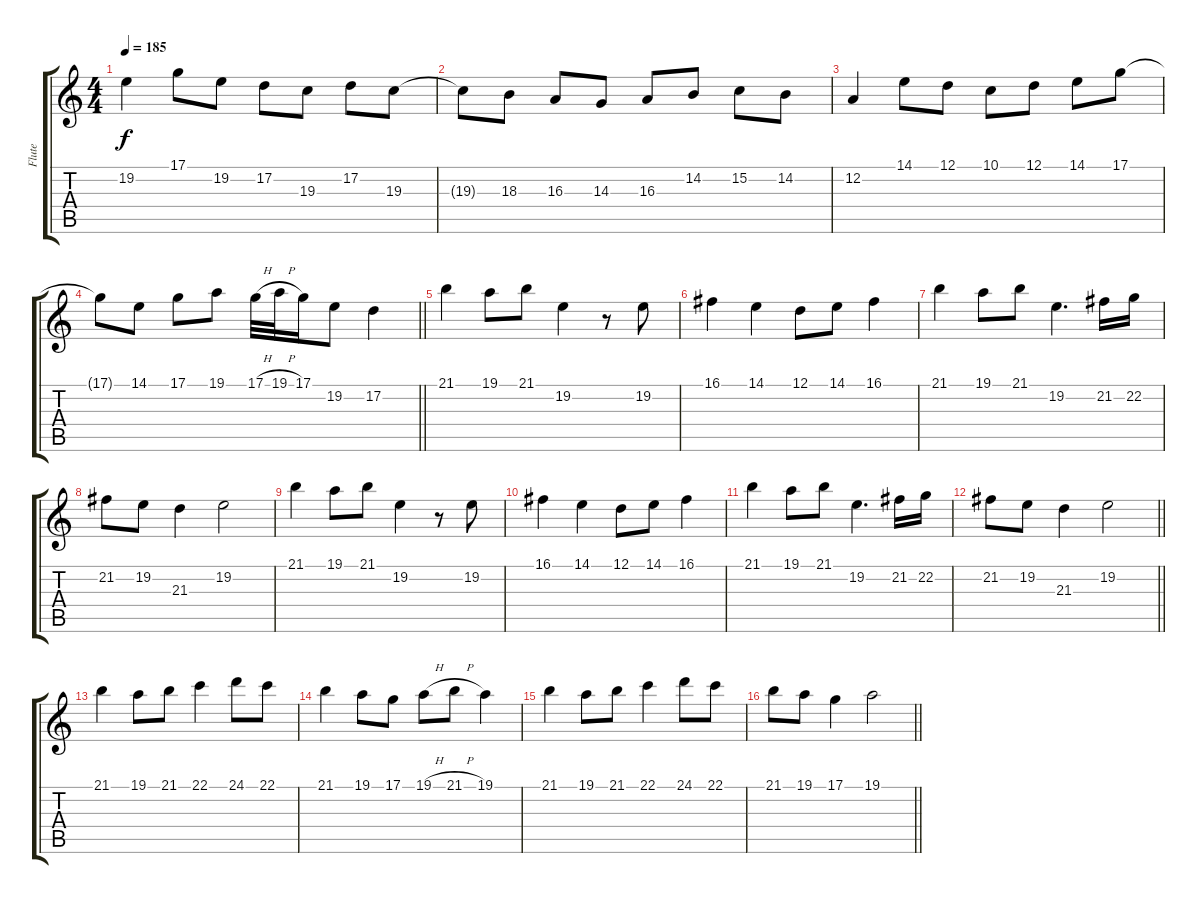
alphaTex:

\track ("Flute" "Flute") {instrument piccolo}
\staff {score tabs}
\tuning (D4 A3 F3 C3 G2 D2) {hide}
\ts (4 4)
\tempo 185
\clef g2
\ks c
19.2.4{dy f} 17.1.8 19.2.8 17.2.8 19.3.8 17.2.8 19.3.8 |
19.3{t}.8 18.3.8 16.3.8 14.3.8 16.3.8 14.2.8 15.2.8 14.2.8 |
12.2.4 14.1.8 12.1.8 10.1.8 12.1.8 14.1.8 17.1.8 |
\barLineRight lightlight
17.1{t}.8 14.1.8 17.1.8 19.1.8 17.1{h}.32 19.1{h}.32 17.1.16 19.2.8 17.2.4 |
\section ("" "")
21.1.4 19.1.8 21.1.8 19.2.4 r.8 19.2.8 |
16.1.4 14.1.4 12.1.8 14.1.8 16.1.4 |
21.1.4 19.1.8 21.1.8 19.2.4{d} 21.2.16 22.2.16 |
21.2.8 19.2.8 21.3.4 19.2.2 |
21.1.4 19.1.8 21.1.8 19.2.4 r.8 19.2.8 |
16.1.4 14.1.4 12.1.8 14.1.8 16.1.4 |
21.1.4 19.1.8 21.1.8 19.2.4{d} 21.2.16 22.2.16 |
\barLineRight lightlight
21.2.8 19.2.8 21.3.4 19.2.2 |
21.1.4 19.1.8 21.1.8 22.1.4 24.1.8 22.1.8 |
21.1.4 19.1.8 17.1.8 19.1{h}.8 21.1{h}.8 19.1.4 |
21.1.4 19.1.8 21.1.8 22.1.4 24.1.8 22.1.8 |
\barLineRight lightlight
21.1.8 19.1.8 17.1.4 19.1.2
